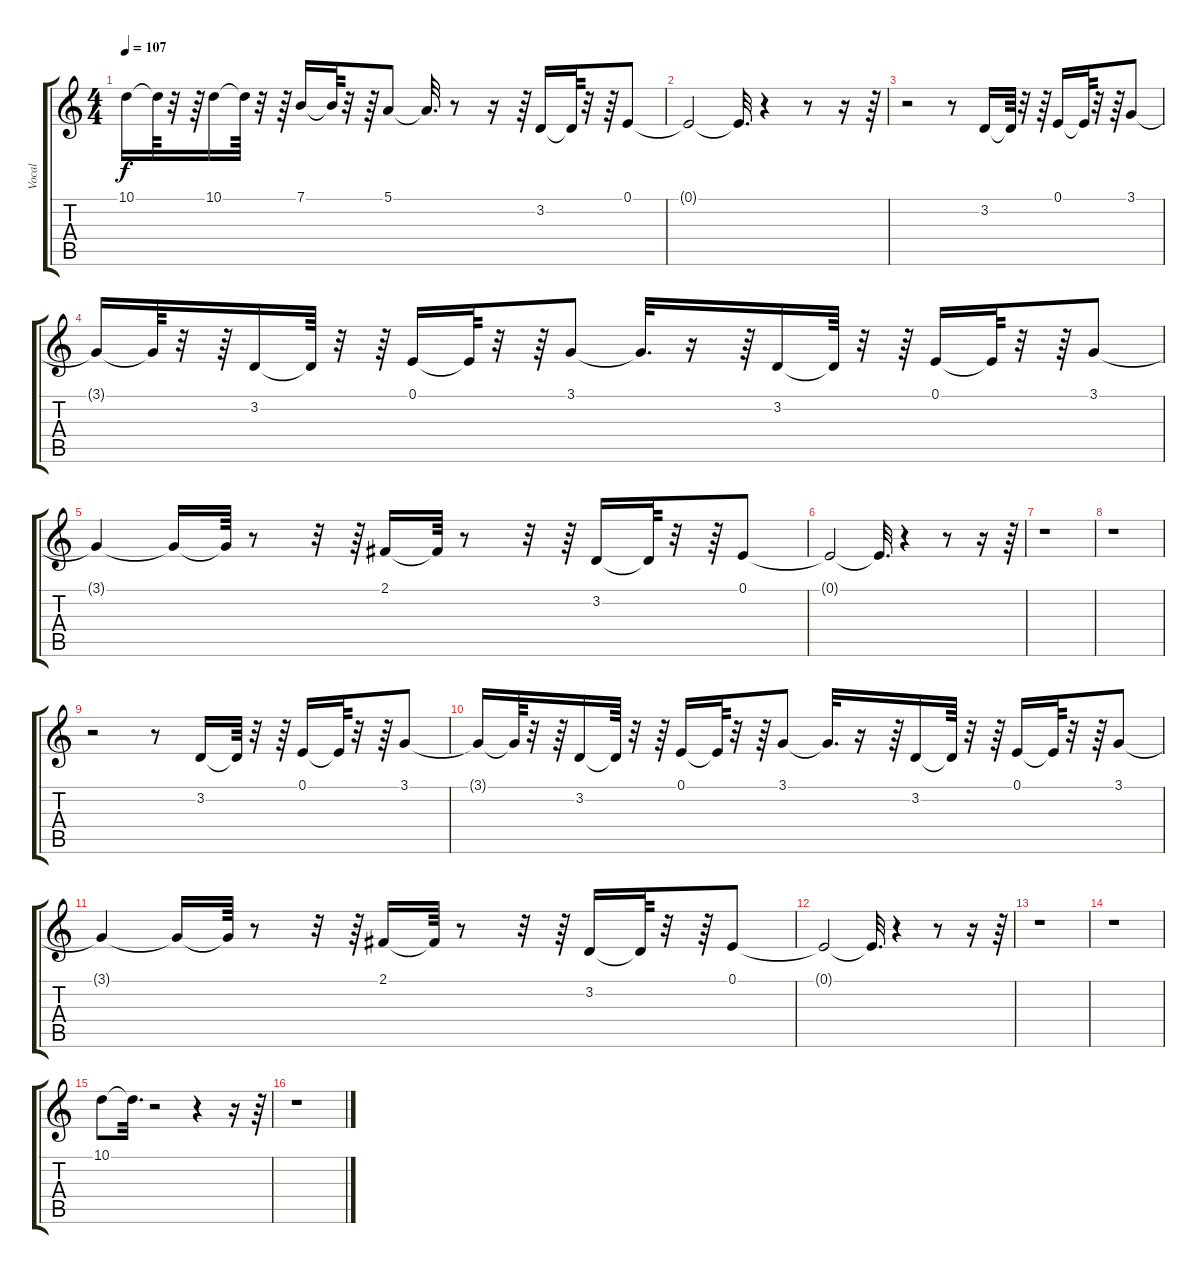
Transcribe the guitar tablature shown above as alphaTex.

\track ("Vocal" "Vocal") {instrument drawbarorgan}
\staff {score tabs}
\tuning (E4 B3 G3 D3 A2 E2) {hide}
\ts (4 4)
\tempo 107
\clef g2
\ks c
10.1.16{dy f} 10.1{t}.64 r.32 r.64 10.1.16 10.1{t}.64 r.32 r.64 7.1.16 7.1{t}.64 r.32 r.64 5.1.8 5.1{t}.32{d} r.8 r.16 r.64 3.2.16 3.2{t}.64 r.32 r.64 0.1.8 |
0.1{t}.2 0.1{t}.32{d} r.4 r.8 r.16 r.64 |
r.2 r.8 3.2.16 3.2{t}.64 r.32 r.64 0.1.16 0.1{t}.64 r.32 r.64 3.1.8 |
3.1{t}.16 3.1{t}.64 r.32 r.64 3.2.16 3.2{t}.64 r.32 r.64 0.1.16 0.1{t}.64 r.32 r.64 3.1.8 3.1{t}.32{d} r.16 r.64 3.2.16 3.2{t}.64 r.32 r.64 0.1.16 0.1{t}.64 r.32 r.64 3.1.8 |
3.1{t}.4 3.1{t}.16 3.1{t}.64 r.8 r.32 r.64 2.1.16 2.1{t}.64 r.8 r.32 r.64 3.2.16 3.2{t}.64 r.32 r.64 0.1.8 |
0.1{t}.2 0.1{t}.32{d} r.4 r.8 r.16 r.64 |
r.1 |
r.1 |
r.2 r.8 3.2.16 3.2{t}.64 r.32 r.64 0.1.16 0.1{t}.64 r.32 r.64 3.1.8 |
3.1{t}.16 3.1{t}.64 r.32 r.64 3.2.16 3.2{t}.64 r.32 r.64 0.1.16 0.1{t}.64 r.32 r.64 3.1.8 3.1{t}.32{d} r.16 r.64 3.2.16 3.2{t}.64 r.32 r.64 0.1.16 0.1{t}.64 r.32 r.64 3.1.8 |
3.1{t}.4 3.1{t}.16 3.1{t}.64 r.8 r.32 r.64 2.1.16 2.1{t}.64 r.8 r.32 r.64 3.2.16 3.2{t}.64 r.32 r.64 0.1.8 |
0.1{t}.2 0.1{t}.32{d} r.4 r.8 r.16 r.64 |
r.1 |
r.1 |
10.1.8 10.1{t}.32{d} r.2 r.4 r.16 r.64 |
r.1
